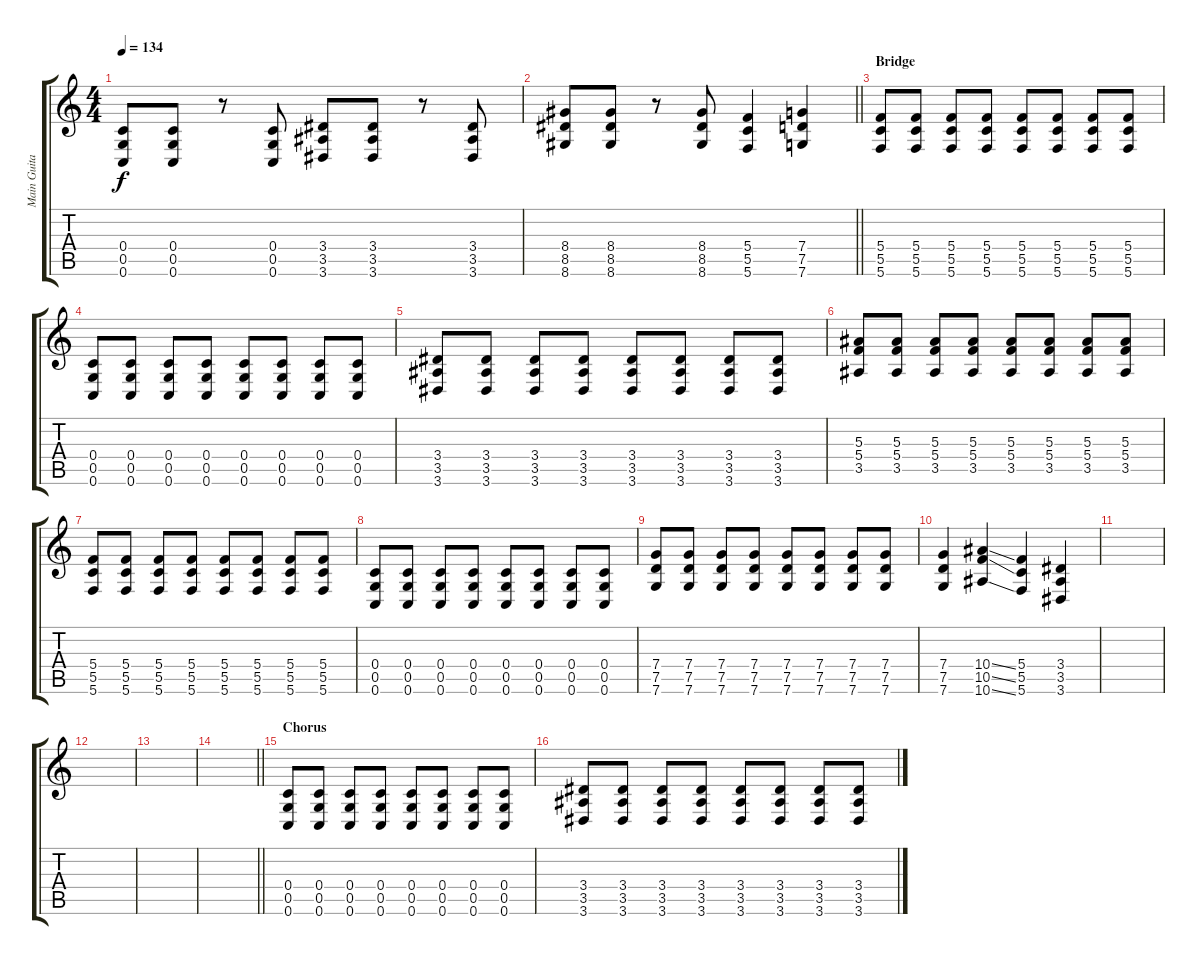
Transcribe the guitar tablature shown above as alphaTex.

\track ("Main Guitar (Rythm)" "Main Guita") {instrument overdrivenguitar}
\staff {score tabs}
\tuning (D4 A3 F3 C3 G2 C2) {hide}
\ts (4 4)
\tempo 134
\clef g2
\ks c
(0.4 0.5 0.6).8{dy f} (0.4 0.5 0.6).8 r.8 (0.4 0.5 0.6).8 (3.4 3.5 3.6).8 (3.4 3.5 3.6).8 r.8 (3.4 3.5 3.6).8 |
\barLineRight lightlight
(8.4 8.5 8.6).8 (8.4 8.5 8.6).8 r.8 (8.4 8.5 8.6).8 (5.4 5.5 5.6).4 (7.4 7.5 7.6).4 |
\section ("" "Bridge")
(5.4 5.5 5.6).8 (5.4 5.5 5.6).8 (5.4 5.5 5.6).8 (5.4 5.5 5.6).8 (5.4 5.5 5.6).8 (5.4 5.5 5.6).8 (5.4 5.5 5.6).8 (5.4 5.5 5.6).8 |
(0.4 0.5 0.6).8 (0.4 0.5 0.6).8 (0.4 0.5 0.6).8 (0.4 0.5 0.6).8 (0.4 0.5 0.6).8 (0.4 0.5 0.6).8 (0.4 0.5 0.6).8 (0.4 0.5 0.6).8 |
(3.4 3.5 3.6).8 (3.4 3.5 3.6).8 (3.4 3.5 3.6).8 (3.4 3.5 3.6).8 (3.4 3.5 3.6).8 (3.4 3.5 3.6).8 (3.4 3.5 3.6).8 (3.4 3.5 3.6).8 |
(5.3 5.4 3.5).8 (5.3 5.4 3.5).8 (5.3 5.4 3.5).8 (5.3 5.4 3.5).8 (5.3 5.4 3.5).8 (5.3 5.4 3.5).8 (5.3 5.4 3.5).8 (5.3 5.4 3.5).8 |
(5.4 5.5 5.6).8 (5.4 5.5 5.6).8 (5.4 5.5 5.6).8 (5.4 5.5 5.6).8 (5.4 5.5 5.6).8 (5.4 5.5 5.6).8 (5.4 5.5 5.6).8 (5.4 5.5 5.6).8 |
(0.4 0.5 0.6).8 (0.4 0.5 0.6).8 (0.4 0.5 0.6).8 (0.4 0.5 0.6).8 (0.4 0.5 0.6).8 (0.4 0.5 0.6).8 (0.4 0.5 0.6).8 (0.4 0.5 0.6).8 |
(7.4 7.5 7.6).8 (7.4 7.5 7.6).8 (7.4 7.5 7.6).8 (7.4 7.5 7.6).8 (7.4 7.5 7.6).8 (7.4 7.5 7.6).8 (7.4 7.5 7.6).8 (7.4 7.5 7.6).8 |
(7.4 7.5 7.6).4 (10.4{ss} 10.5{ss} 10.6{ss}).4 (5.4 5.5 5.6).4 (3.4 3.5 3.6).4 |
|
|
|
\barLineRight lightlight
|
\section ("" "Chorus")
(0.4 0.5 0.6).8 (0.4 0.5 0.6).8 (0.4 0.5 0.6).8 (0.4 0.5 0.6).8 (0.4 0.5 0.6).8 (0.4 0.5 0.6).8 (0.4 0.5 0.6).8 (0.4 0.5 0.6).8 |
(3.4 3.5 3.6).8 (3.4 3.5 3.6).8 (3.4 3.5 3.6).8 (3.4 3.5 3.6).8 (3.4 3.5 3.6).8 (3.4 3.5 3.6).8 (3.4 3.5 3.6).8 (3.4 3.5 3.6).8
